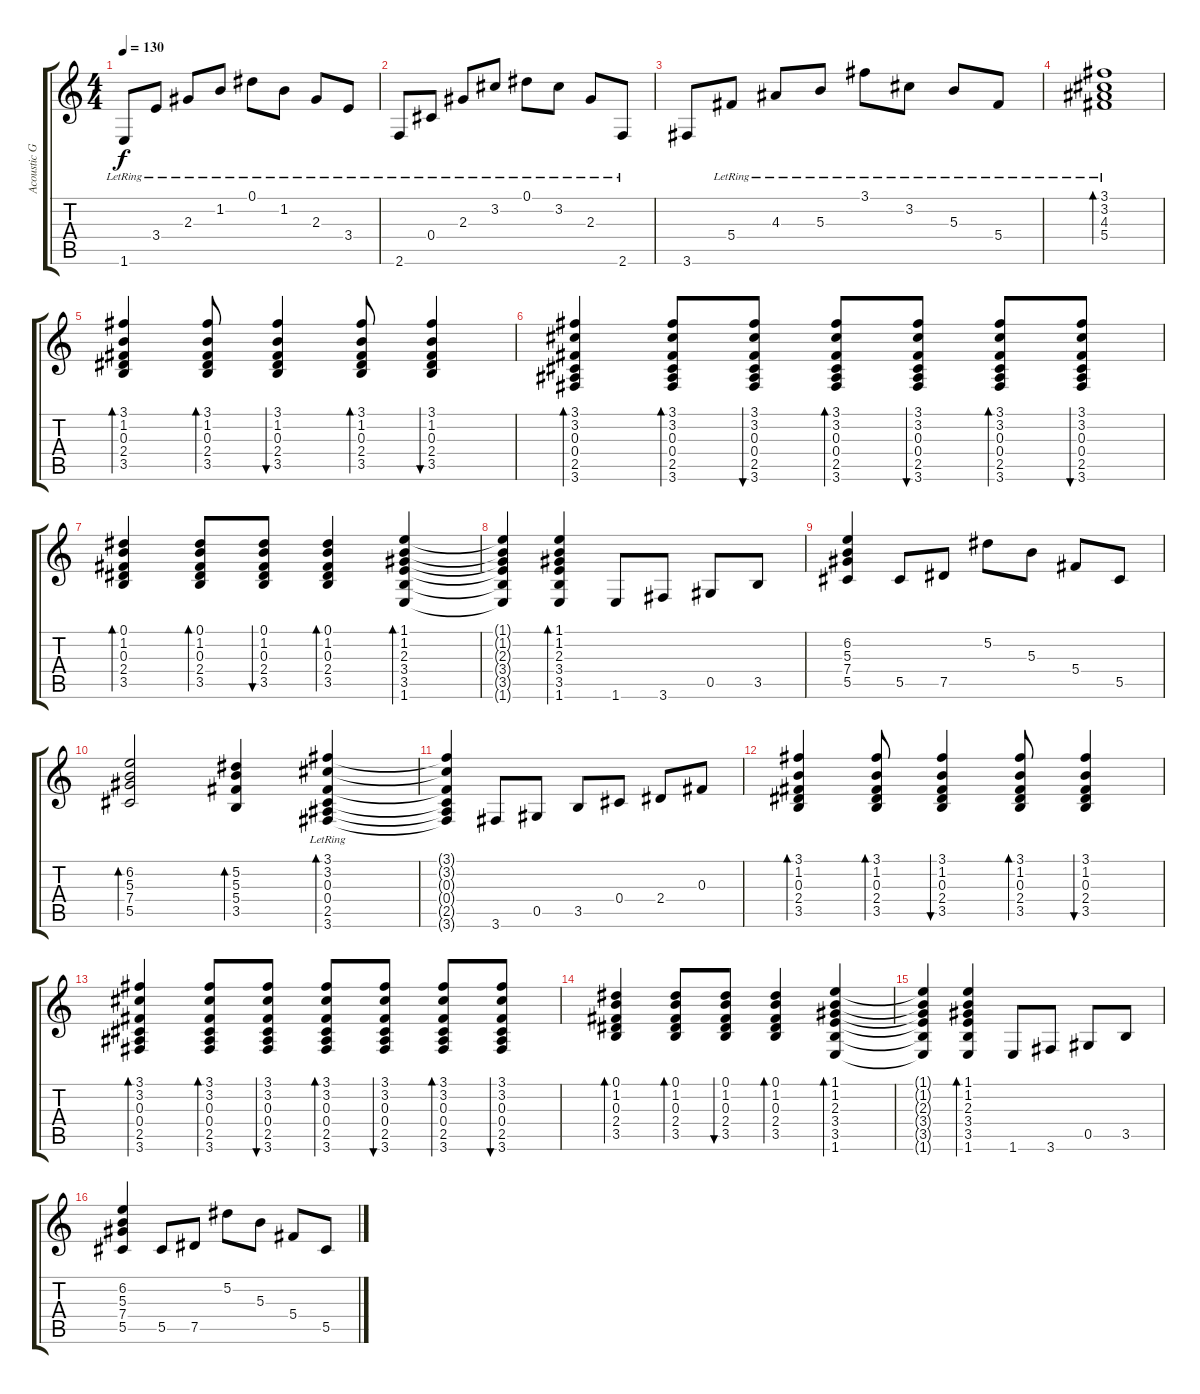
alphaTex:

\track ("Acoustic Guitar" "Acoustic G") {instrument acousticguitarsteel}
\staff {score tabs}
\tuning (Eb4 Bb3 Gb3 Db3 Ab2 Eb2) {hide}
\ts (4 4)
\tempo 130
\clef g2
\ks c
1.6{lr}.8{dy f} 3.4{lr}.8 2.3{lr}.8 1.2{lr}.8 0.1{lr}.8 1.2{lr}.8 2.3{lr}.8 3.4{lr}.8 |
2.6{lr}.8 0.4{lr}.8 2.3{lr}.8 3.2{lr}.8 0.1{lr}.8 3.2{lr}.8 2.3{lr}.8 2.6{lr}.8 |
3.6.8 5.4{lr}.8 4.3{lr}.8 5.3{lr}.8 3.1{lr}.8 3.2{lr}.8 5.3{lr}.8 5.4{lr}.8 |
(3.1{lr} 3.2{lr} 4.3{lr} 5.4{lr}).1{bd 120} |
(3.1 1.2 0.3 2.4 3.5).4{bd 60} (3.1 1.2 0.3 2.4 3.5).8{bd 60} (3.1 1.2 0.3 2.4 3.5).4{bu 60} (3.1 1.2 0.3 2.4 3.5).8{bd 60} (3.1 1.2 0.3 2.4 3.5).4{bu 60} |
(3.1 3.2 0.3 0.4 2.5 3.6).4{bd 60} (3.1 3.2 0.3 0.4 2.5 3.6).8{bd 60} (3.1 3.2 0.3 0.4 2.5 3.6).8{bu 60} (3.1 3.2 0.3 0.4 2.5 3.6).8{bd 60} (3.1 3.2 0.3 0.4 2.5 3.6).8{bu 60} (3.1 3.2 0.3 0.4 2.5 3.6).8{bd 60} (3.1 3.2 0.3 0.4 2.5 3.6).8{bu 60} |
(0.1 1.2 0.3 2.4 3.5).4{bd 60} (0.1 1.2 0.3 2.4 3.5).8{bd 60} (0.1 1.2 0.3 2.4 3.5).8{bu 60} (0.1 1.2 0.3 2.4 3.5).4{bd 60} (1.1 1.2 2.3 3.4 3.5 1.6).4{bd 60} |
(1.1{t} 1.2{t} 2.3{t} 3.4{t} 3.5{t} 1.6{t}).4 (1.1 1.2 2.3 3.4 3.5 1.6).4{bd 60} 1.6.8 3.6.8 0.5.8 3.5.8 |
(6.2 5.3 7.4 5.5).4 5.5.8 7.5.8 5.2.8 5.3.8 5.4.8 5.5.8 |
(6.2 5.3 7.4 5.5).2{bd 60} (5.2 5.3 5.4 3.5).4{bd 60} (3.1{lr} 3.2{lr} 0.3{lr} 0.4{lr} 2.5{lr} 3.6{lr}).4{bd 60} |
(3.1{t} 3.2{t} 0.3{t} 0.4{t} 2.5{t} 3.6{t}).4 3.6.8 0.5.8 3.5.8 0.4.8 2.4.8 0.3.8 |
(3.1 1.2 0.3 2.4 3.5).4{bd 60} (3.1 1.2 0.3 2.4 3.5).8{bd 60} (3.1 1.2 0.3 2.4 3.5).4{bu 60} (3.1 1.2 0.3 2.4 3.5).8{bd 60} (3.1 1.2 0.3 2.4 3.5).4{bu 60} |
(3.1 3.2 0.3 0.4 2.5 3.6).4{bd 60} (3.1 3.2 0.3 0.4 2.5 3.6).8{bd 60} (3.1 3.2 0.3 0.4 2.5 3.6).8{bu 60} (3.1 3.2 0.3 0.4 2.5 3.6).8{bd 60} (3.1 3.2 0.3 0.4 2.5 3.6).8{bu 60} (3.1 3.2 0.3 0.4 2.5 3.6).8{bd 60} (3.1 3.2 0.3 0.4 2.5 3.6).8{bu 60} |
(0.1 1.2 0.3 2.4 3.5).4{bd 60} (0.1 1.2 0.3 2.4 3.5).8{bd 60} (0.1 1.2 0.3 2.4 3.5).8{bu 60} (0.1 1.2 0.3 2.4 3.5).4{bd 60} (1.1 1.2 2.3 3.4 3.5 1.6).4{bd 60} |
(1.1{t} 1.2{t} 2.3{t} 3.4{t} 3.5{t} 1.6{t}).4 (1.1 1.2 2.3 3.4 3.5 1.6).4{bd 60} 1.6.8 3.6.8 0.5.8 3.5.8 |
(6.2 5.3 7.4 5.5).4 5.5.8 7.5.8 5.2.8 5.3.8 5.4.8 5.5.8
